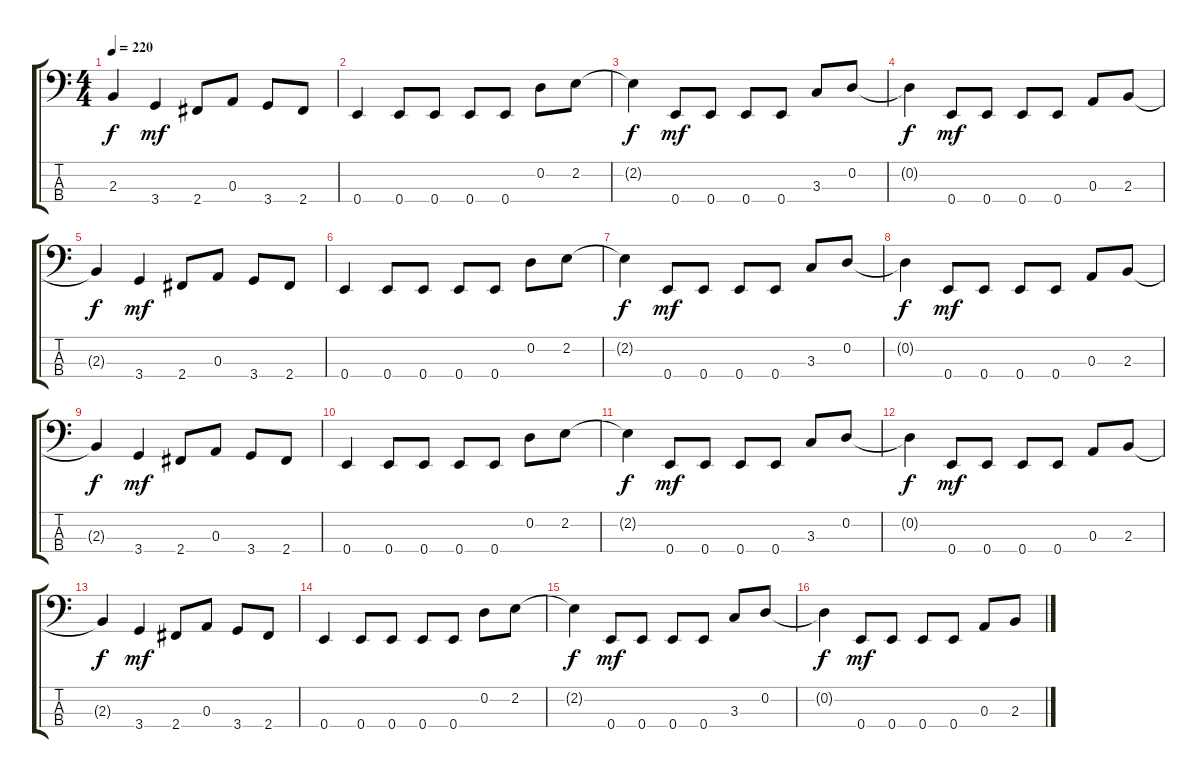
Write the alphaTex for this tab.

\track "" {instrument electricbassfinger}
\staff {score tabs}
\tuning (G2 D2 A1 E1) {hide}
\ts (4 4)
\tempo 220
\clef f4
\ks c
2.3{t}.4{dy f} 3.4.4{dy mf} 2.4.8 0.3.8 3.4.8 2.4.8 |
0.4.4 0.4.8 0.4.8 0.4.8 0.4.8 0.2.8 2.2.8 |
2.2{t}.4{dy f} 0.4.8{dy mf} 0.4.8 0.4.8 0.4.8 3.3.8 0.2.8 |
0.2{t}.4{dy f} 0.4.8{dy mf} 0.4.8 0.4.8 0.4.8 0.3.8 2.3.8 |
2.3{t}.4{dy f} 3.4.4{dy mf} 2.4.8 0.3.8 3.4.8 2.4.8 |
0.4.4 0.4.8 0.4.8 0.4.8 0.4.8 0.2.8 2.2.8 |
2.2{t}.4{dy f} 0.4.8{dy mf} 0.4.8 0.4.8 0.4.8 3.3.8 0.2.8 |
0.2{t}.4{dy f} 0.4.8{dy mf} 0.4.8 0.4.8 0.4.8 0.3.8 2.3.8 |
2.3{t}.4{dy f} 3.4.4{dy mf} 2.4.8 0.3.8 3.4.8 2.4.8 |
0.4.4 0.4.8 0.4.8 0.4.8 0.4.8 0.2.8 2.2.8 |
2.2{t}.4{dy f} 0.4.8{dy mf} 0.4.8 0.4.8 0.4.8 3.3.8 0.2.8 |
0.2{t}.4{dy f} 0.4.8{dy mf} 0.4.8 0.4.8 0.4.8 0.3.8 2.3.8 |
2.3{t}.4{dy f} 3.4.4{dy mf} 2.4.8 0.3.8 3.4.8 2.4.8 |
0.4.4 0.4.8 0.4.8 0.4.8 0.4.8 0.2.8 2.2.8 |
2.2{t}.4{dy f} 0.4.8{dy mf} 0.4.8 0.4.8 0.4.8 3.3.8 0.2.8 |
0.2{t}.4{dy f} 0.4.8{dy mf} 0.4.8 0.4.8 0.4.8 0.3.8 2.3.8
